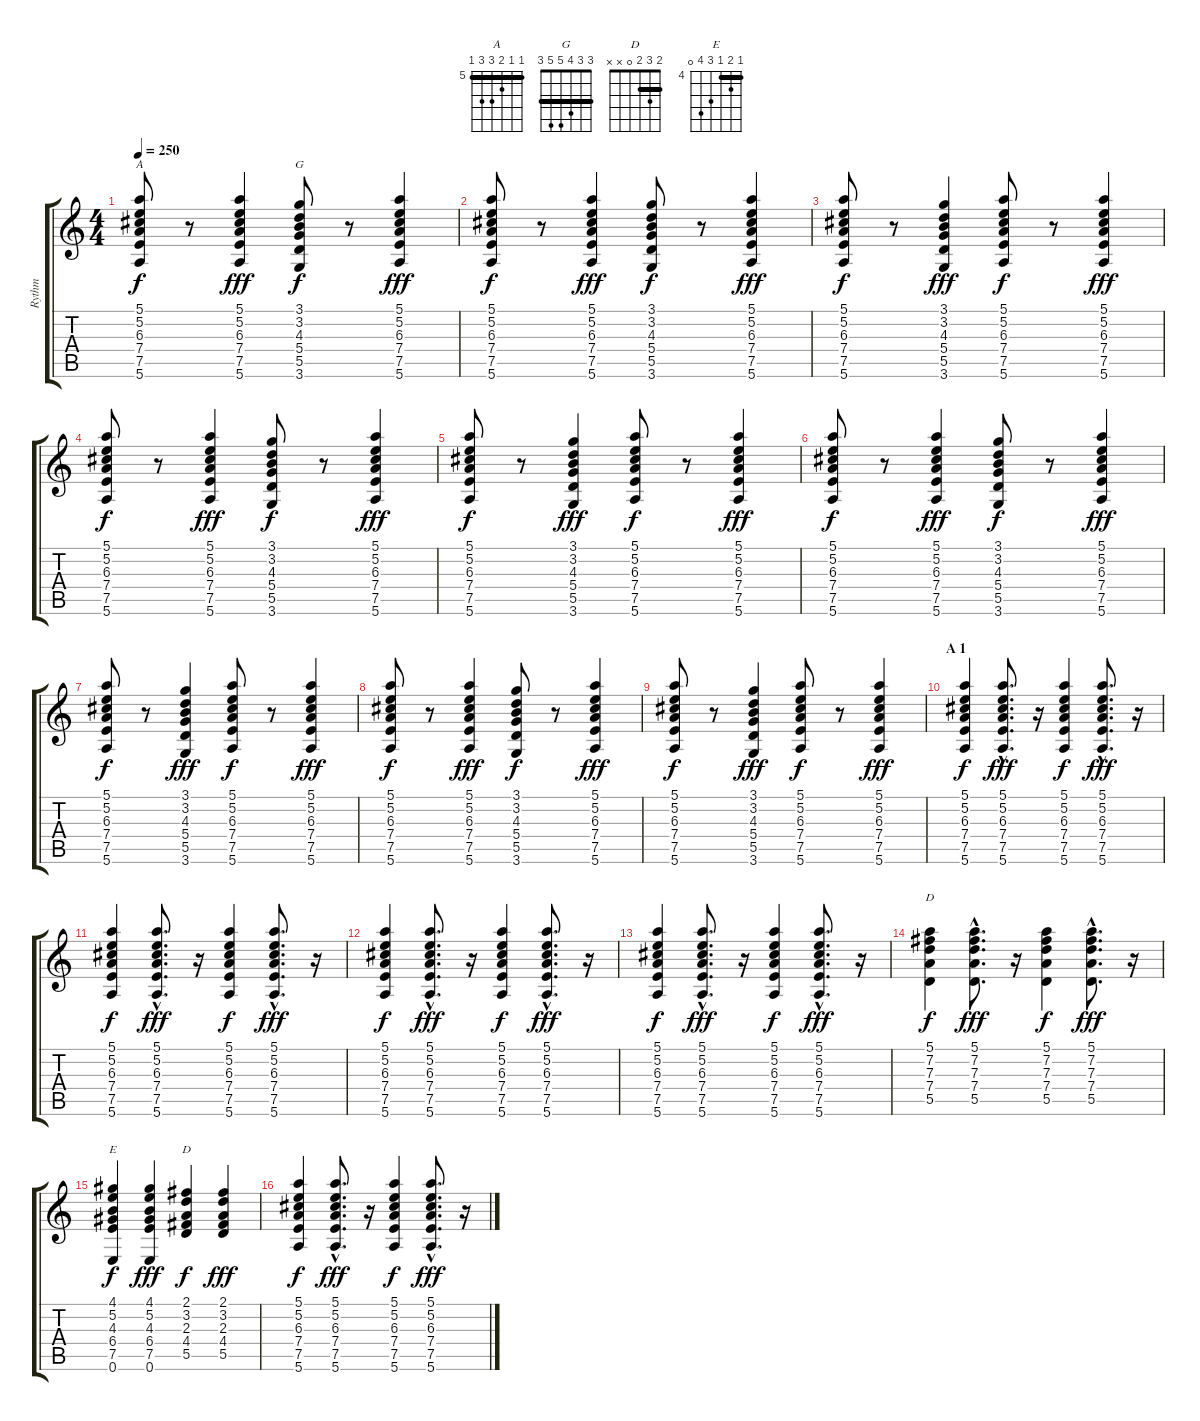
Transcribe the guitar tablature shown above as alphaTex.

\track ("Rythm" "Rythm") {instrument acousticguitarsteel}
\staff {score tabs}
\tuning (E4 B3 G3 D3 A2 E2) {hide}
\chord ("A" 5 5 6 7 7 5) {firstfret 5 barre 5}
\chord ("G" 3 3 4 5 5 3) {barre 3}
\chord ("D" 5 7 7 7 5 x) {firstfret 5 barre 5}
\chord ("E" 4 5 4 6 7 0) {firstfret 4 barre 4}
\chord ("D" 2 3 2 0 x x) {barre 2}
\ts (4 4)
\tempo 250
\clef g2
\ks c
(5.1 5.2 6.3 7.4 7.5 5.6).8{ch "A" dy f instrument acousticguitarsteel} r.8 (5.1 5.2 6.3 7.4 7.5 5.6).4{dy fff} (3.1 3.2 4.3 5.4 5.5 3.6).8{ch "G" dy f} r.8 (5.1 5.2 6.3 7.4 7.5 5.6).4{dy fff} |
(5.1 5.2 6.3 7.4 7.5 5.6).8{dy f} r.8 (5.1 5.2 6.3 7.4 7.5 5.6).4{dy fff} (3.1 3.2 4.3 5.4 5.5 3.6).8{dy f} r.8 (5.1 5.2 6.3 7.4 7.5 5.6).4{dy fff} |
(5.1 5.2 6.3 7.4 7.5 5.6).8{dy f} r.8 (3.1 3.2 4.3 5.4 5.5 3.6).4{dy fff} (5.1 5.2 6.3 7.4 7.5 5.6).8{dy f} r.8 (5.1 5.2 6.3 7.4 7.5 5.6).4{dy fff} |
(5.1 5.2 6.3 7.4 7.5 5.6).8{dy f} r.8 (5.1 5.2 6.3 7.4 7.5 5.6).4{dy fff} (3.1 3.2 4.3 5.4 5.5 3.6).8{dy f} r.8 (5.1 5.2 6.3 7.4 7.5 5.6).4{dy fff} |
(5.1 5.2 6.3 7.4 7.5 5.6).8{dy f} r.8 (3.1 3.2 4.3 5.4 5.5 3.6).4{dy fff} (5.1 5.2 6.3 7.4 7.5 5.6).8{dy f} r.8 (5.1 5.2 6.3 7.4 7.5 5.6).4{dy fff} |
(5.1 5.2 6.3 7.4 7.5 5.6).8{dy f} r.8 (5.1 5.2 6.3 7.4 7.5 5.6).4{dy fff} (3.1 3.2 4.3 5.4 5.5 3.6).8{dy f} r.8 (5.1 5.2 6.3 7.4 7.5 5.6).4{dy fff} |
(5.1 5.2 6.3 7.4 7.5 5.6).8{dy f} r.8 (3.1 3.2 4.3 5.4 5.5 3.6).4{dy fff} (5.1 5.2 6.3 7.4 7.5 5.6).8{dy f} r.8 (5.1 5.2 6.3 7.4 7.5 5.6).4{dy fff} |
(5.1 5.2 6.3 7.4 7.5 5.6).8{dy f} r.8 (5.1 5.2 6.3 7.4 7.5 5.6).4{dy fff} (3.1 3.2 4.3 5.4 5.5 3.6).8{dy f} r.8 (5.1 5.2 6.3 7.4 7.5 5.6).4{dy fff} |
(5.1 5.2 6.3 7.4 7.5 5.6).8{dy f} r.8 (3.1 3.2 4.3 5.4 5.5 3.6).4{dy fff} (5.1 5.2 6.3 7.4 7.5 5.6).8{dy f} r.8 (5.1 5.2 6.3 7.4 7.5 5.6).4{dy fff} |
\section ("" "A 1")
(5.1 5.2 6.3 7.4 7.5 5.6).4{dy f} (5.1{hac} 5.2{hac} 6.3{hac} 7.4{hac} 7.5{hac} 5.6{hac}).8{d dy fff} r.16 (5.1 5.2 6.3 7.4 7.5 5.6).4{dy f} (5.1{hac} 5.2{hac} 6.3{hac} 7.4{hac} 7.5{hac} 5.6{hac}).8{d dy fff} r.16 |
(5.1 5.2 6.3 7.4 7.5 5.6).4{dy f} (5.1{hac} 5.2{hac} 6.3{hac} 7.4{hac} 7.5{hac} 5.6{hac}).8{d dy fff} r.16 (5.1 5.2 6.3 7.4 7.5 5.6).4{dy f} (5.1{hac} 5.2{hac} 6.3{hac} 7.4{hac} 7.5{hac} 5.6{hac}).8{d dy fff} r.16 |
(5.1 5.2 6.3 7.4 7.5 5.6).4{dy f} (5.1{hac} 5.2{hac} 6.3{hac} 7.4{hac} 7.5{hac} 5.6{hac}).8{d dy fff} r.16 (5.1 5.2 6.3 7.4 7.5 5.6).4{dy f} (5.1{hac} 5.2{hac} 6.3{hac} 7.4{hac} 7.5{hac} 5.6{hac}).8{d dy fff} r.16 |
(5.1 5.2 6.3 7.4 7.5 5.6).4{dy f} (5.1{hac} 5.2{hac} 6.3{hac} 7.4{hac} 7.5{hac} 5.6{hac}).8{d dy fff} r.16 (5.1 5.2 6.3 7.4 7.5 5.6).4{dy f} (5.1{hac} 5.2{hac} 6.3{hac} 7.4{hac} 7.5{hac} 5.6{hac}).8{d dy fff} r.16 |
(5.1 7.2 7.3 7.4 5.5).4{ch "D" dy f} (5.1{hac} 7.2{hac} 7.3{hac} 7.4{hac} 5.5{hac}).8{d dy fff} r.16 (5.1 7.2 7.3 7.4 5.5).4{dy f} (5.1{hac} 7.2{hac} 7.3{hac} 7.4{hac} 5.5{hac}).8{d dy fff} r.16 |
(4.1 5.2 4.3 6.4 7.5 0.6).4{ch "E" dy f} (4.1 5.2 4.3 6.4 7.5 0.6).4{dy fff} (2.1 3.2 2.3 4.4 5.5).4{ch "D" dy f} (2.1 3.2 2.3 4.4 5.5).4{dy fff} |
(5.1 5.2 6.3 7.4 7.5 5.6).4{dy f} (5.1{hac} 5.2{hac} 6.3{hac} 7.4{hac} 7.5{hac} 5.6{hac}).8{d dy fff} r.16 (5.1 5.2 6.3 7.4 7.5 5.6).4{dy f} (5.1{hac} 5.2{hac} 6.3{hac} 7.4{hac} 7.5{hac} 5.6{hac}).8{d dy fff} r.16
